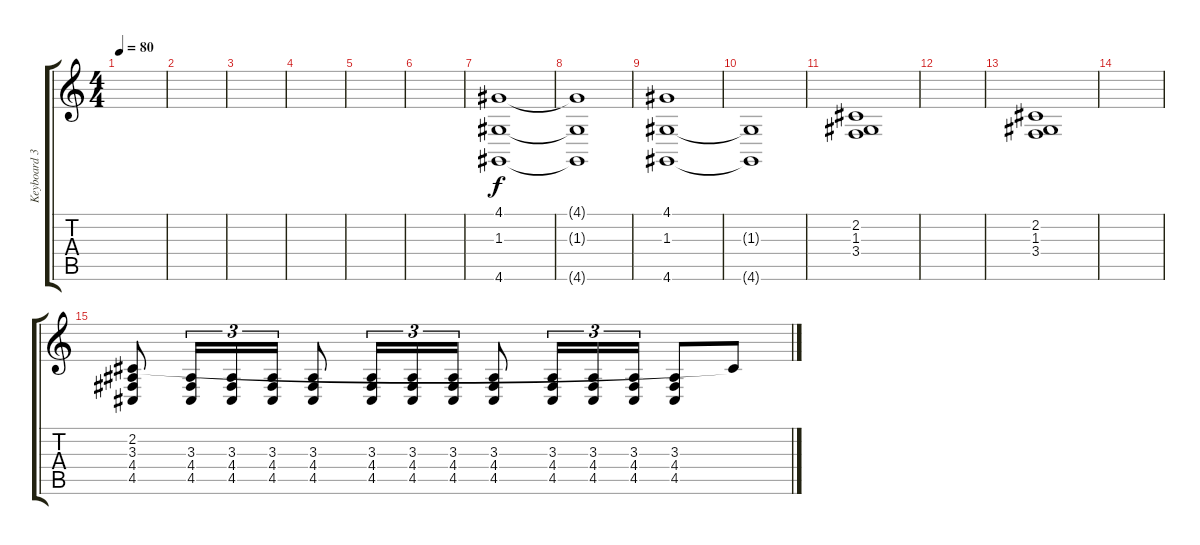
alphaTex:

\track ("Keyboard 3" "Keyboard 3") {instrument drawbarorgan}
\staff {score tabs}
\tuning (E4 B3 G3 D3 A2 E2) {hide}
\ts (4 4)
\tempo 80
\clef g2
\ks c
|
|
|
|
|
|
(4.1 1.3 4.6).1{volume 10 instrument drawbarorgan} |
(4.1{t} 1.3{t} 4.6{t}).1 |
(4.1 1.3 4.6).1 |
(1.3{t} 4.6{t}).1 |
(2.2 1.3 3.4).1{volume 5 instrument brasssection} |
|
(2.2 1.3 3.4).1 |
|
(2.2 3.3 4.4 4.5).8 (3.3 4.4 4.5).16{tu (3 2)} (3.3 4.4 4.5).16{tu (3 2)} (3.3 4.4 4.5).16{tu (3 2)} (3.3 4.4 4.5).8 (3.3 4.4 4.5).16{tu (3 2)} (3.3 4.4 4.5).16{tu (3 2)} (3.3 4.4 4.5).16{tu (3 2)} (3.3 4.4 4.5).8 (3.3 4.4 4.5).16{tu (3 2)} (3.3 4.4 4.5).16{tu (3 2)} (3.3 4.4 4.5).16{tu (3 2)} (3.3 4.4 4.5).8 2.2{t}.8
